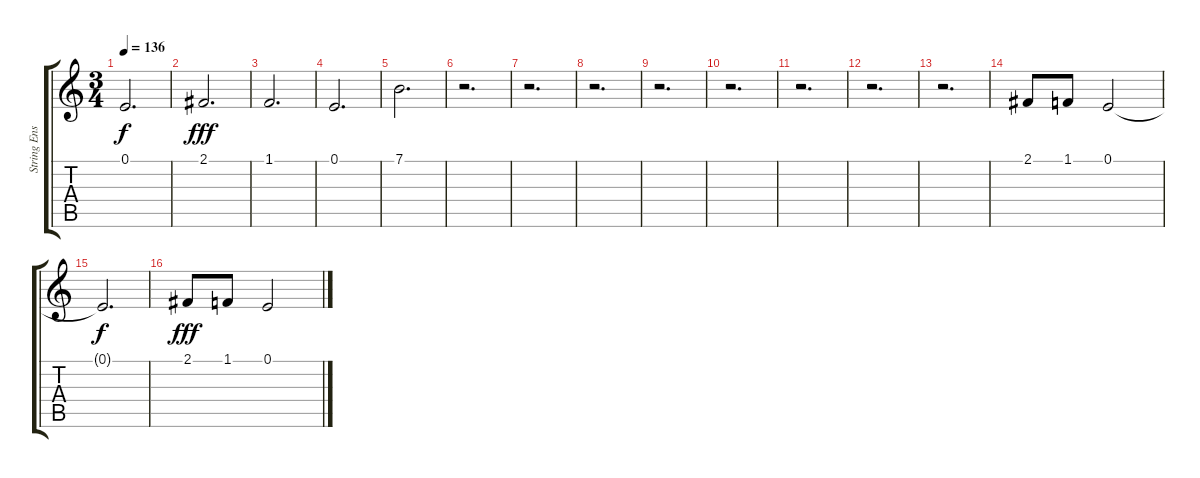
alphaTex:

\track ("String Ensemble 1" "String Ens") {instrument stringensemble1}
\staff {score tabs}
\tuning (E4 B3 G3 D3 A2 E2) {hide}
\ts (3 4)
\tempo 136
\clef g2
\ks c
0.1{t}.2{d dy f} |
2.1.2{d dy fff} |
1.1.2{d} |
0.1.2{d} |
7.1.2{d} |
r.2{d} |
r.2{d} |
r.2{d} |
r.2{d} |
r.2{d} |
r.2{d} |
r.2{d} |
r.2{d} |
2.1.8 1.1.8 0.1.2 |
0.1{t}.2{d dy f} |
2.1.8{dy fff} 1.1.8 0.1.2
